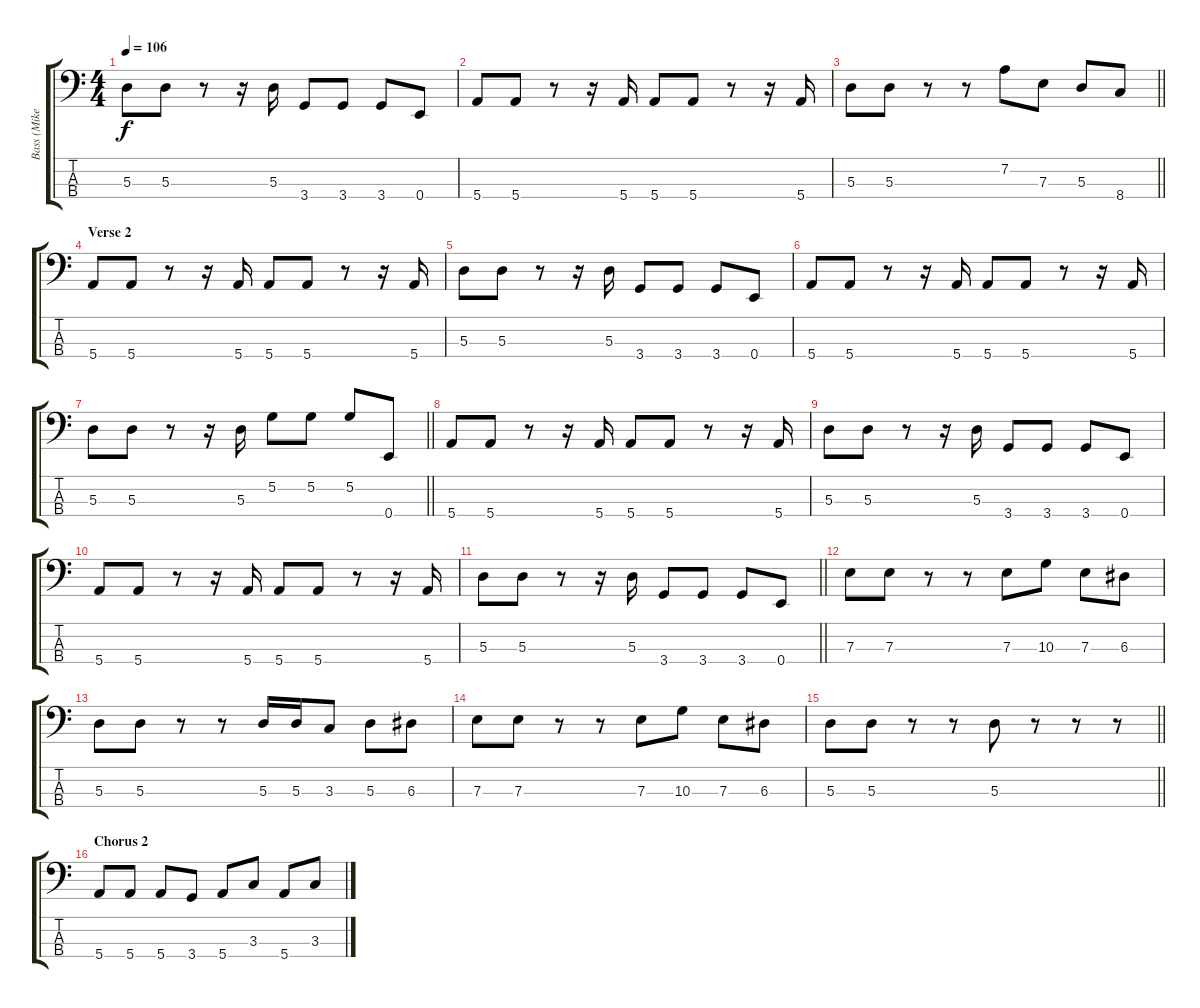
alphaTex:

\track ("Bass (Mike Dirnt)" "Bass (Mike") {instrument electricbasspick}
\staff {score tabs}
\tuning (G2 D2 A1 E1) {hide}
\ts (4 4)
\tempo 106
\clef f4
\ks c
5.3.8{dy f} 5.3.8 r.8 r.16 5.3.16 3.4.8 3.4.8 3.4.8 0.4.8 |
5.4.8 5.4.8 r.8 r.16 5.4.16 5.4.8 5.4.8 r.8 r.16 5.4.16 |
\barLineRight lightlight
5.3.8 5.3.8 r.8 r.8 7.2.8 7.3.8 5.3.8 8.4.8 |
\section ("" "Verse 2")
5.4.8 5.4.8 r.8 r.16 5.4.16 5.4.8 5.4.8 r.8 r.16 5.4.16 |
5.3.8 5.3.8 r.8 r.16 5.3.16 3.4.8 3.4.8 3.4.8 0.4.8 |
5.4.8 5.4.8 r.8 r.16 5.4.16 5.4.8 5.4.8 r.8 r.16 5.4.16 |
\barLineRight lightlight
5.3.8 5.3.8 r.8 r.16 5.3.16 5.2.8 5.2.8 5.2.8 0.4.8 |
5.4.8 5.4.8 r.8 r.16 5.4.16 5.4.8 5.4.8 r.8 r.16 5.4.16 |
5.3.8 5.3.8 r.8 r.16 5.3.16 3.4.8 3.4.8 3.4.8 0.4.8 |
5.4.8 5.4.8 r.8 r.16 5.4.16 5.4.8 5.4.8 r.8 r.16 5.4.16 |
\barLineRight lightlight
5.3.8 5.3.8 r.8 r.16 5.3.16 3.4.8 3.4.8 3.4.8 0.4.8 |
7.3.8 7.3.8 r.8 r.8 7.3.8 10.3.8 7.3.8 6.3.8 |
5.3.8 5.3.8 r.8 r.8 5.3.16 5.3.16 3.3.8 5.3.8 6.3.8 |
7.3.8 7.3.8 r.8 r.8 7.3.8 10.3.8 7.3.8 6.3.8 |
\barLineRight lightlight
5.3.8 5.3.8 r.8 r.8 5.3.8 r.8 r.8 r.8 |
\section ("" "Chorus 2")
5.4.8 5.4.8 5.4.8 3.4.8 5.4.8 3.3.8 5.4.8 3.3.8
